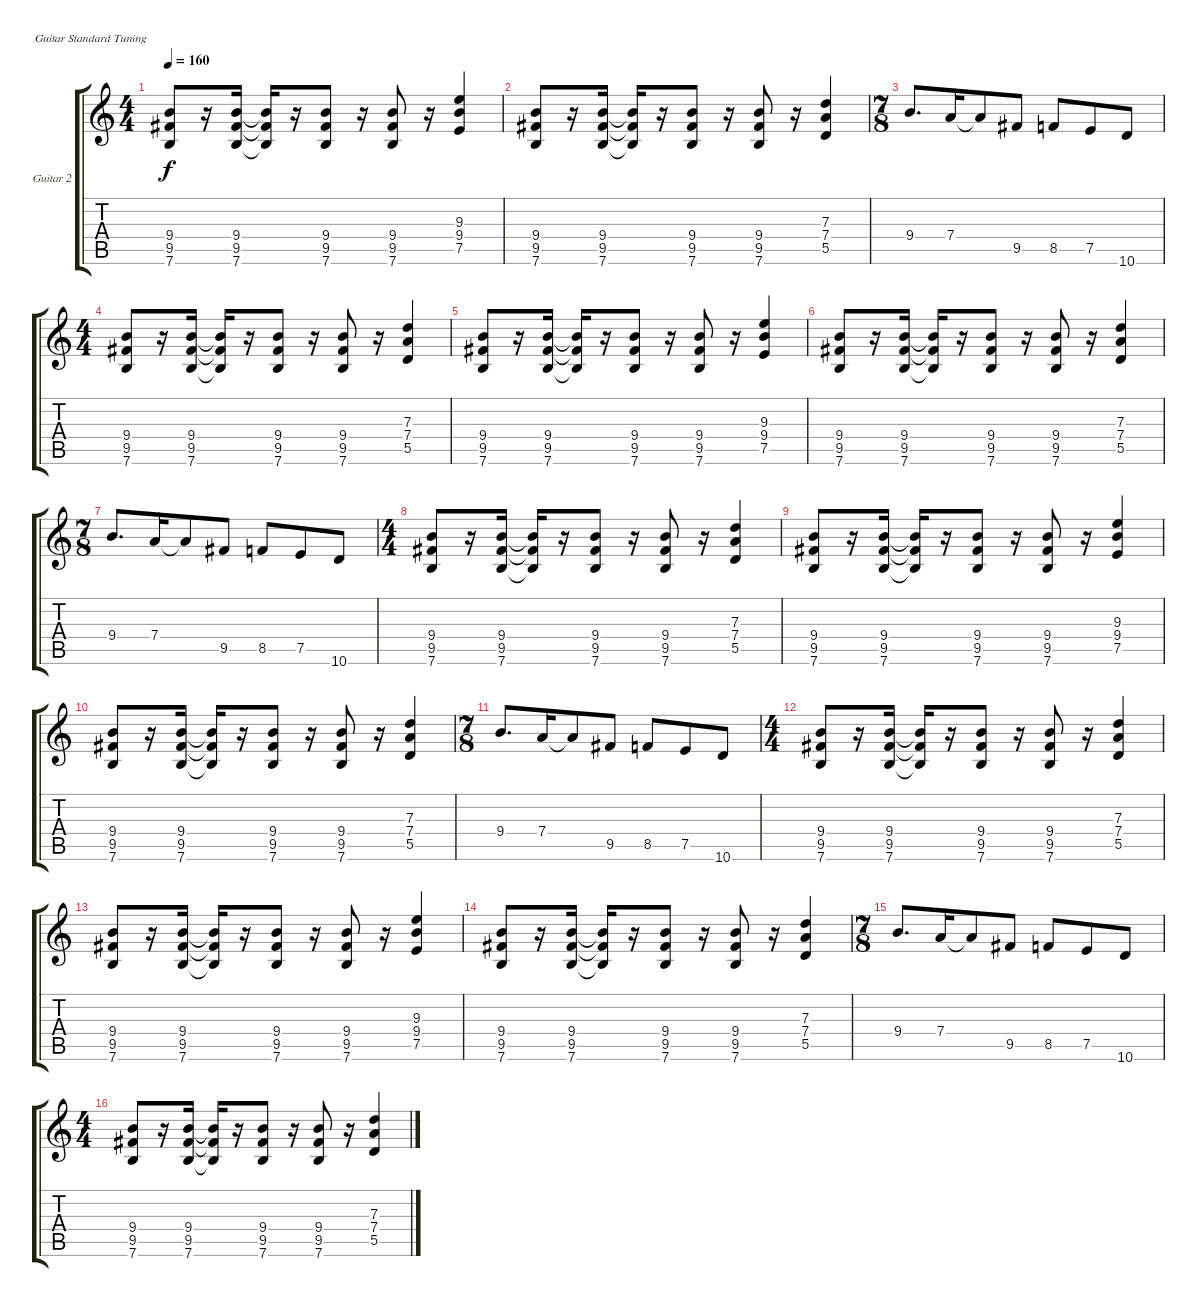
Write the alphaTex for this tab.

\bracketExtendMode groupsimilarinstruments
\firstSystemTrackNameOrientation horizontal
\otherSystemsTrackNameOrientation horizontal
\track ("Gtr. Rhythm 2" "Guitar 2") {instrument overdrivenguitar}
\staff {score tabs}
\tuning (E4 B3 G3 D3 A2 E2)
\ts (4 4)
\tempo 160
\clef g2
\ks c
(9.4 9.5 7.6).8{dy f} r.16 (9.4 9.5 7.6).16 (9.4{t} 9.5{t} 7.6{t}).16 r.16 (9.4 9.5 7.6).8 r.16 (9.4 9.5 7.6).8 r.16 (9.3 9.4 7.5).4 |
(9.4 9.5 7.6).8 r.16 (9.4 9.5 7.6).16 (9.4{t} 9.5{t} 7.6{t}).16 r.16 (9.4 9.5 7.6).8 r.16 (9.4 9.5 7.6).8 r.16 (7.3 7.4 5.5).4 |
\ts (7 8)
9.4.8{d} 7.4.16 7.4{t}.8 9.5.8 8.5.8 7.5.8 10.6.8 |
\ts (4 4)
(9.4 9.5 7.6).8 r.16 (9.4 9.5 7.6).16 (9.4{t} 9.5{t} 7.6{t}).16 r.16 (9.4 9.5 7.6).8 r.16 (9.4 9.5 7.6).8 r.16 (7.3 7.4 5.5).4 |
(9.4 9.5 7.6).8 r.16 (9.4 9.5 7.6).16 (9.4{t} 9.5{t} 7.6{t}).16 r.16 (9.4 9.5 7.6).8 r.16 (9.4 9.5 7.6).8 r.16 (9.3 9.4 7.5).4 |
(9.4 9.5 7.6).8 r.16 (9.4 9.5 7.6).16 (9.4{t} 9.5{t} 7.6{t}).16 r.16 (9.4 9.5 7.6).8 r.16 (9.4 9.5 7.6).8 r.16 (7.3 7.4 5.5).4 |
\ts (7 8)
9.4.8{d} 7.4.16 7.4{t}.8 9.5.8 8.5.8 7.5.8 10.6.8 |
\ts (4 4)
(9.4 9.5 7.6).8 r.16 (9.4 9.5 7.6).16 (9.4{t} 9.5{t} 7.6{t}).16 r.16 (9.4 9.5 7.6).8 r.16 (9.4 9.5 7.6).8 r.16 (7.3 7.4 5.5).4 |
(9.4 9.5 7.6).8 r.16 (9.4 9.5 7.6).16 (9.4{t} 9.5{t} 7.6{t}).16 r.16 (9.4 9.5 7.6).8 r.16 (9.4 9.5 7.6).8 r.16 (9.3 9.4 7.5).4 |
(9.4 9.5 7.6).8 r.16 (9.4 9.5 7.6).16 (9.4{t} 9.5{t} 7.6{t}).16 r.16 (9.4 9.5 7.6).8 r.16 (9.4 9.5 7.6).8 r.16 (7.3 7.4 5.5).4 |
\ts (7 8)
9.4.8{d} 7.4.16 7.4{t}.8 9.5.8 8.5.8 7.5.8 10.6.8 |
\ts (4 4)
(9.4 9.5 7.6).8 r.16 (9.4 9.5 7.6).16 (9.4{t} 9.5{t} 7.6{t}).16 r.16 (9.4 9.5 7.6).8 r.16 (9.4 9.5 7.6).8 r.16 (7.3 7.4 5.5).4 |
(9.4 9.5 7.6).8 r.16 (9.4 9.5 7.6).16 (9.4{t} 9.5{t} 7.6{t}).16 r.16 (9.4 9.5 7.6).8 r.16 (9.4 9.5 7.6).8 r.16 (9.3 9.4 7.5).4 |
(9.4 9.5 7.6).8 r.16 (9.4 9.5 7.6).16 (9.4{t} 9.5{t} 7.6{t}).16 r.16 (9.4 9.5 7.6).8 r.16 (9.4 9.5 7.6).8 r.16 (7.3 7.4 5.5).4 |
\ts (7 8)
9.4.8{d} 7.4.16 7.4{t}.8 9.5.8 8.5.8 7.5.8 10.6.8 |
\ts (4 4)
(9.4 9.5 7.6).8 r.16 (9.4 9.5 7.6).16 (9.4{t} 9.5{t} 7.6{t}).16 r.16 (9.4 9.5 7.6).8 r.16 (9.4 9.5 7.6).8 r.16 (7.3 7.4 5.5).4
